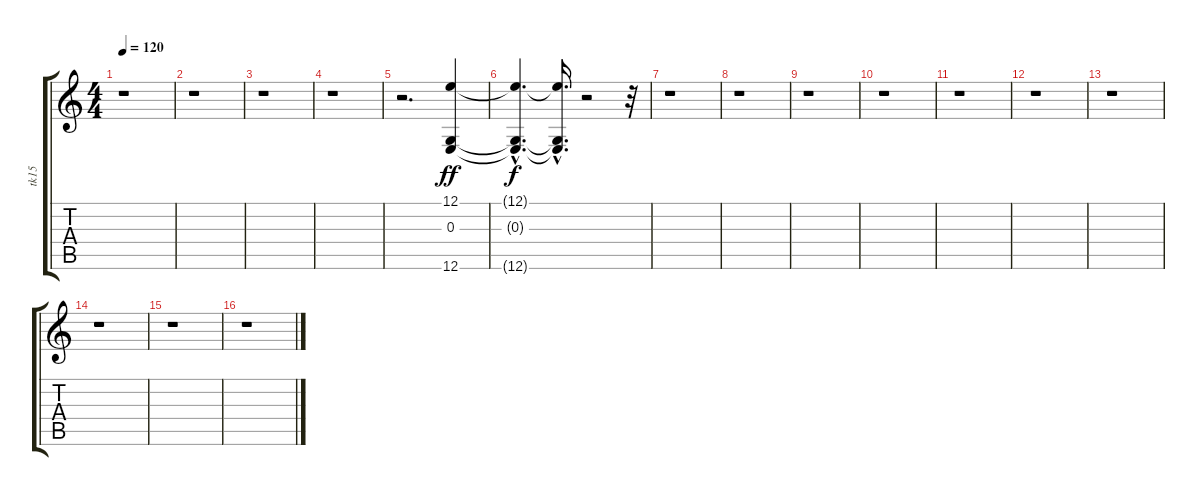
\track ("tk15" "tk15") {instrument gunshot}
\staff {score tabs}
\tuning (E4 B3 G3 D3 A2 E2) {hide}
\ts (4 4)
\tempo 120
\clef g2
\ks c
r.1{dy ff} |
r.1 |
r.1 |
r.1 |
r.2{d} (12.1 0.3 12.6).4{balance 8} |
(12.1{hac t} 0.3{hac t} 12.6{hac t}).4{d dy f} (12.1{hac t} 0.3{t} 12.6{t}).16{d} r.2 r.32 |
r.1 |
r.1 |
r.1 |
r.1 |
r.1 |
r.1 |
r.1 |
r.1 |
r.1 |
r.1
